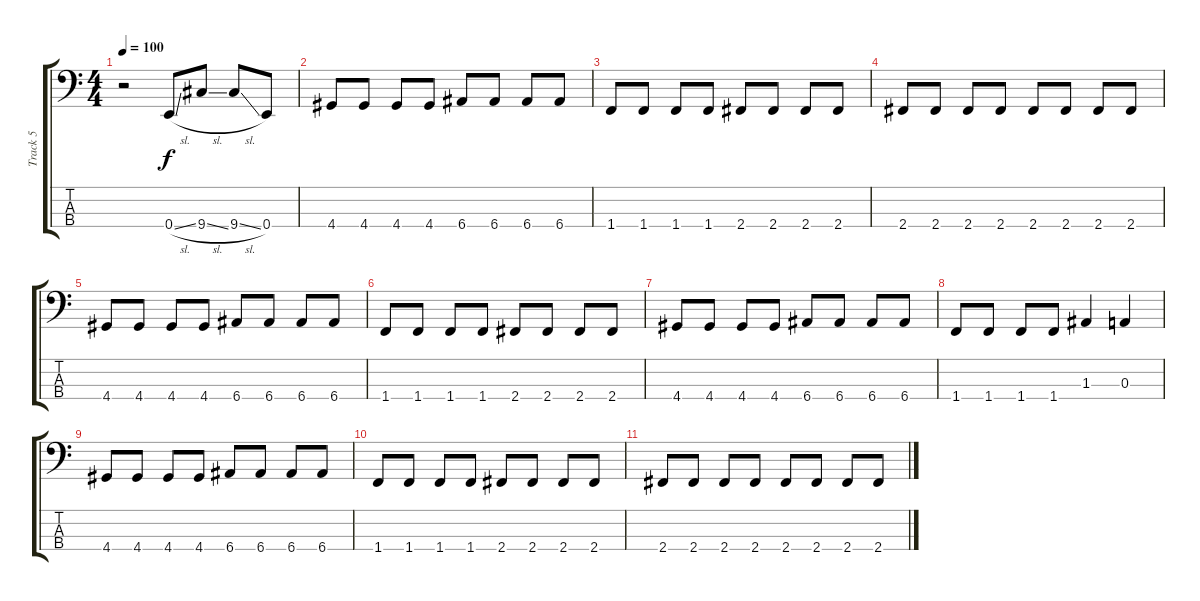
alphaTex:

\track ("Track 5" "Track 5") {instrument electricbassfinger}
\staff {score tabs}
\tuning (G2 D2 A1 E1) {hide}
\ts (4 4)
\tempo 100
\clef f4
\ks c
r.2{dy f} 0.4{sl}.8 9.4{sl}.8 9.4{sl}.8 0.4.8 |
4.4.8 4.4.8 4.4.8 4.4.8 6.4.8 6.4.8 6.4.8 6.4.8 |
1.4.8 1.4.8 1.4.8 1.4.8 2.4.8 2.4.8 2.4.8 2.4.8 |
2.4.8 2.4.8 2.4.8 2.4.8 2.4.8 2.4.8 2.4.8 2.4.8 |
4.4.8 4.4.8 4.4.8 4.4.8 6.4.8 6.4.8 6.4.8 6.4.8 |
1.4.8 1.4.8 1.4.8 1.4.8 2.4.8 2.4.8 2.4.8 2.4.8 |
4.4.8 4.4.8 4.4.8 4.4.8 6.4.8 6.4.8 6.4.8 6.4.8 |
1.4.8 1.4.8 1.4.8 1.4.8 1.3.4 0.3.4 |
4.4.8 4.4.8 4.4.8 4.4.8 6.4.8 6.4.8 6.4.8 6.4.8 |
1.4.8 1.4.8 1.4.8 1.4.8 2.4.8 2.4.8 2.4.8 2.4.8 |
2.4.8 2.4.8 2.4.8 2.4.8 2.4.8 2.4.8 2.4.8 2.4.8
